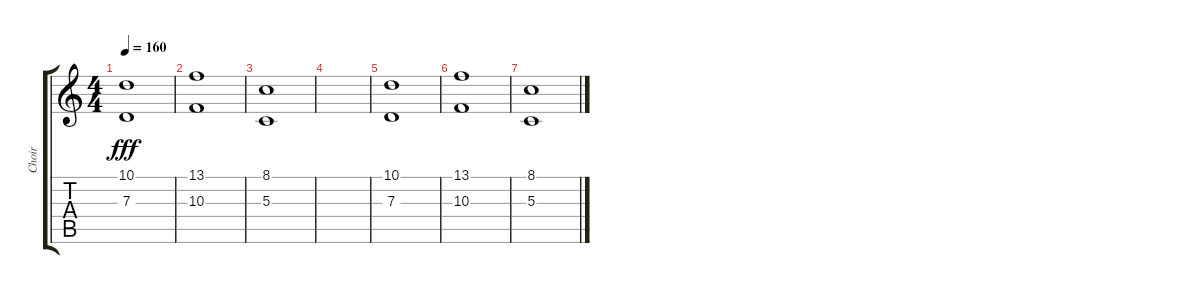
\track ("Choir" "Choir") {instrument choiraahs}
\staff {score tabs}
\tuning (E4 B3 G3 D3 A2 E2) {hide}
\ts (4 4)
\tempo 160
\clef g2
\ks c
(10.1 7.3).1{dy fff} |
(13.1 10.3).1 |
(8.1 5.3).1 |
|
(10.1 7.3).1 |
(13.1 10.3).1 |
(8.1 5.3).1
